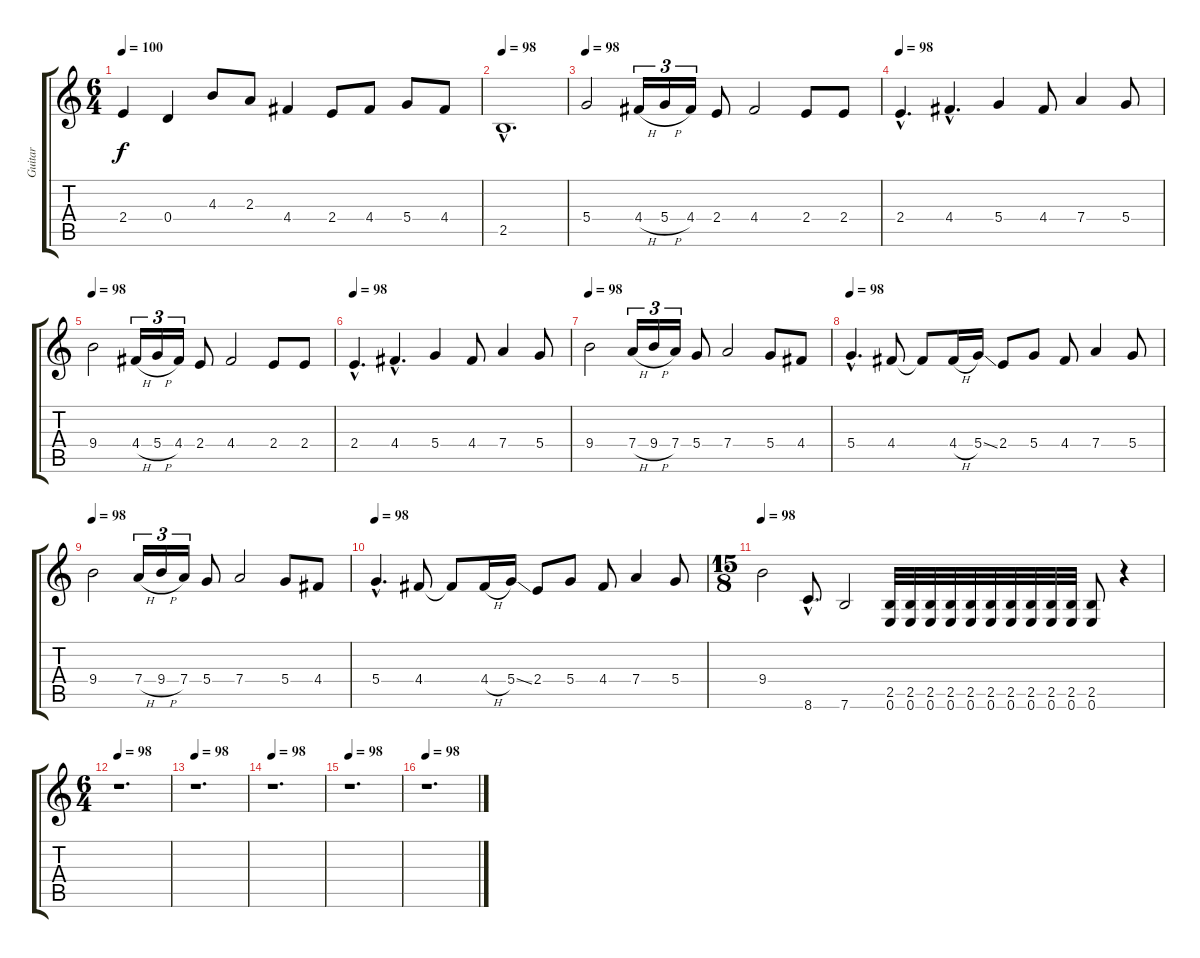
\track ("Guitar" "Guitar") {instrument distortionguitar}
\staff {score tabs}
\tuning (E4 B3 G3 D3 A2 E2) {hide}
\ts (6 4)
\tempo 100
\clef g2
\ks c
2.4.4{dy f} 0.4.4 4.3.8 2.3.8 4.4.4 2.4.8 4.4.8 5.4.8 4.4.8 |
\tempo 98
2.5{hac}.1{d} |
\tempo 98
5.4.2 4.4{h}.16{tu (3 2)} 5.4{h}.16{tu (3 2)} 4.4.16{tu (3 2)} 2.4.8 4.4.2 2.4.8 2.4.8 |
\tempo 98
2.4{hac}.4{d} 4.4{hac}.4{d} 5.4.4 4.4.8 7.4.4 5.4.8 |
\tempo 98
9.4.2 4.4{h}.16{tu (3 2)} 5.4{h}.16{tu (3 2)} 4.4.16{tu (3 2)} 2.4.8 4.4.2 2.4.8 2.4.8 |
\tempo 98
2.4{hac}.4{d} 4.4{hac}.4{d} 5.4.4 4.4.8 7.4.4 5.4.8 |
\tempo 98
9.4.2 7.4{h}.16{tu (3 2)} 9.4{h}.16{tu (3 2)} 7.4.16{tu (3 2)} 5.4.8 7.4.2 5.4.8 4.4.8 |
\tempo 98
5.4{hac}.4{d} 4.4.8 4.4{t}.8 4.4{h}.16 5.4{ss}.16 2.4.8 5.4.8 4.4.8 7.4.4 5.4.8 |
\tempo 98
9.4.2 7.4{h}.16{tu (3 2)} 9.4{h}.16{tu (3 2)} 7.4.16{tu (3 2)} 5.4.8 7.4.2 5.4.8 4.4.8 |
\tempo 98
5.4{hac}.4{d} 4.4.8 4.4{t}.8 4.4{h}.16 5.4{ss}.16 2.4.8 5.4.8 4.4.8 7.4.4 5.4.8 |
\ts (15 8)
\tempo 98
9.4.2 8.6{hac}.8{d} 7.6.2 (2.5 0.6).32 (2.5 0.6).32 (2.5 0.6).32 (2.5 0.6).32 (2.5 0.6).32 (2.5 0.6).32 (2.5 0.6).32 (2.5 0.6).32 (2.5 0.6).32 (2.5 0.6).32 (2.5 0.6).8 r.4 |
\ts (6 4)
\tempo 98
r.1{d} |
\tempo 98
r.1{d} |
\tempo 98
r.1{d} |
\tempo 98
r.1{d} |
\tempo 98
r.1{d}
